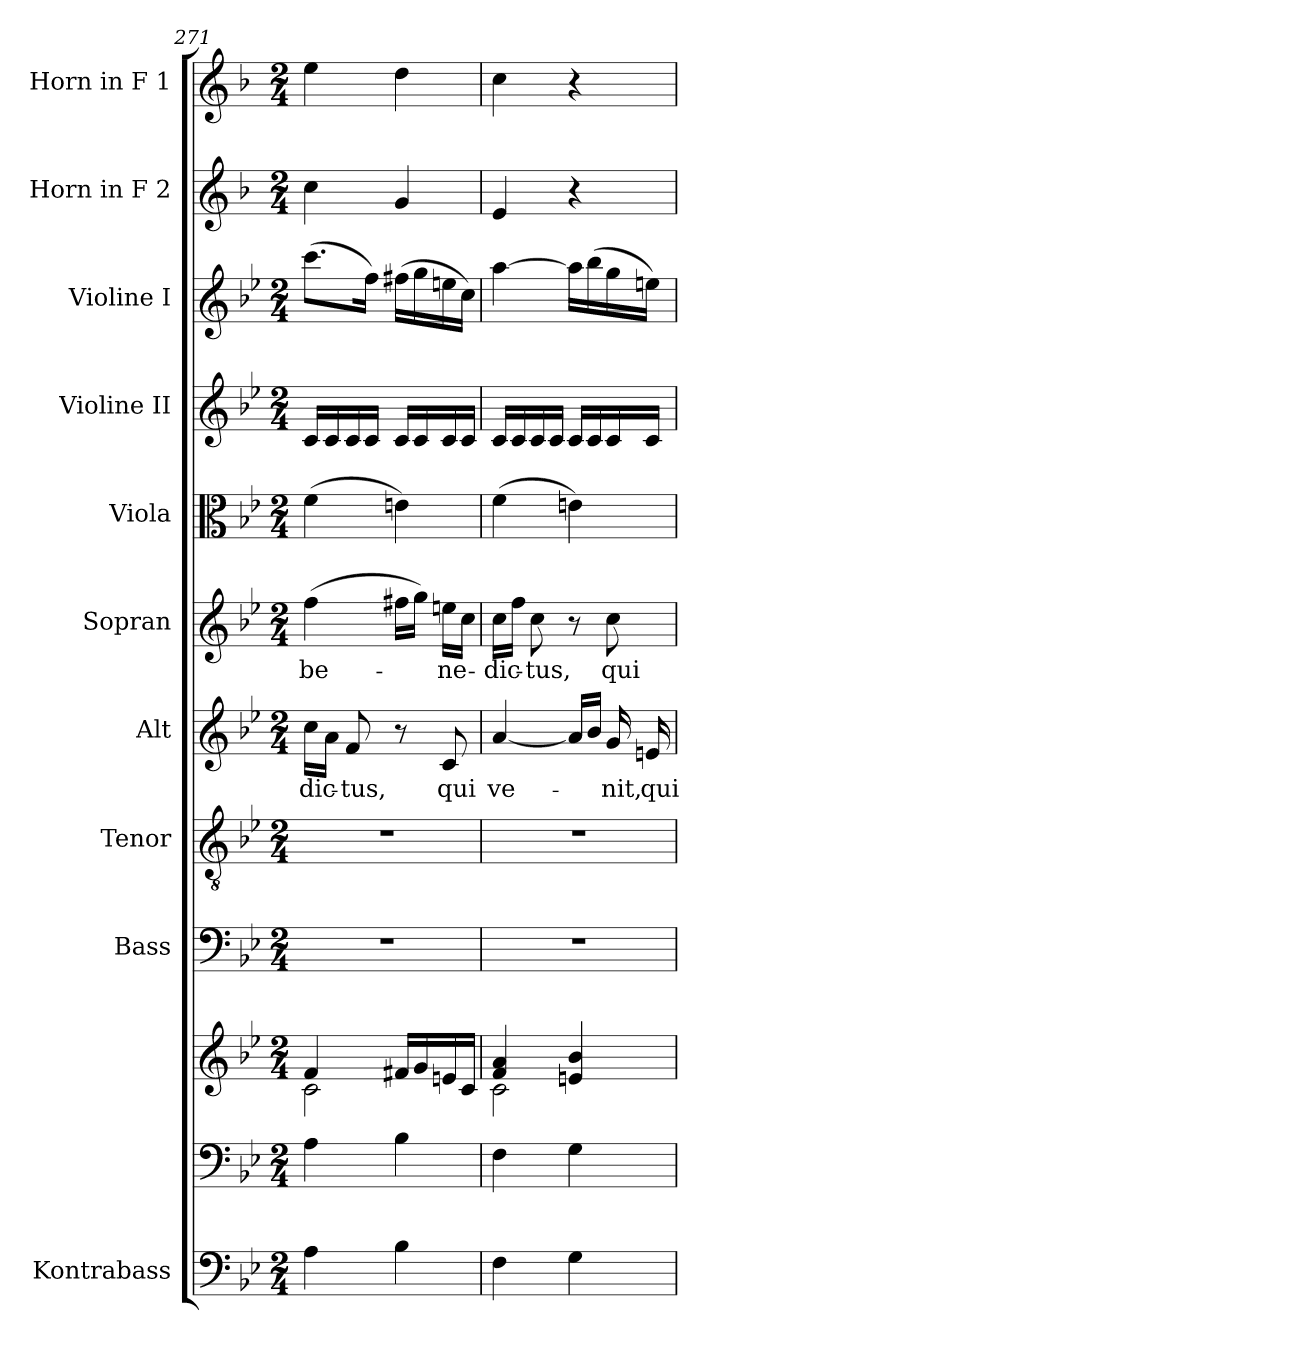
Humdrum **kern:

**kern	**kern	**kern	**kern	**kern	**kern	**text	**kern	**text	**kern	**kern	**kern	**kern	**kern
*part11	*part10	*part10	*part9	*part8	*part7	*part7	*part6	*part6	*part5	*part4	*part3	*part2	*part1
*staff12	*staff11	*staff10	*staff9	*staff8	*staff7	*staff7	*staff6	*staff6	*staff5	*staff4	*staff3	*staff2	*staff1
*I"Kontrabass	*	*	*I"Bass	*I"Tenor	*I"Alt	*	*I"Sopran	*	*I"Viola	*I"Violine II	*I"Violine I	*I"Horn in F 2	*I"Horn in F 1
*I'Kb.	*	*	*I'B	*I'T	*I'A	*	*I'S	*	*I'Vla.	*I'Vl. II	*I'Vl. I	*I'Hrn. 2	*I'Hrn. 1
!!LO:PB:g=z
*clefF4	*clefF4	*clefG2	*clefF4	*clefGv2	*clefG2	*	*clefG2	*	*clefC3	*clefG2	*clefG2	*clefG2	*clefG2
*ITrd7c12	*	*	*	*	*	*	*	*	*	*	*	*ITrd4c7	*ITrd4c7
*k[b-e-]	*k[b-e-]	*k[b-e-]	*k[b-e-]	*k[b-e-]	*k[b-e-]	*	*k[b-e-]	*	*k[b-e-]	*k[b-e-]	*k[b-e-]	*k[b-e-]	*k[b-e-]
*B-:	*B-:	*B-:	*B-:	*B-:	*B-:	*	*B-:	*	*B-:	*B-:	*B-:	*B-:	*B-:
*M2/4	*M2/4	*M2/4	*M2/4	*M2/4	*M2/4	*	*M2/4	*	*M2/4	*M2/4	*M2/4	*M2/4	*M2/4
=271	=271	=271	=271	=271	=271	=271	=271	=271	=271	=271	=271	=271	=271
*	*	*^	*	*	*	*	*	*	*	*	*	*	*
!	!	!	!	!	!	!	!LO:LY:b	!	!LO:LY:b	!	!	!	!	!
4AA\	4A\	4f/	2c\	2r	2r	16cc\LL	-dic-	(>4ff\	be-	(>4f\	16c/LL	(>8.ccc\L	4f\	4a\
.	.	.	.	.	.	16a\JJ	.	.	.	.	16c/	.	.	.
!	!	!	!	!	!	!	!LO:LY:b	!	!	!	!	!	!	!
.	.	.	.	.	.	8f/	-tus,	.	.	.	16c/	.	.	.
.	.	.	.	.	.	.	.	.	.	.	16c/JJ	16ff\Jk)	.	.
4BB-\	4B-\	16f#X/LL	.	.	.	8r	.	16ff#X\LL	.	4en\)	16c/LL	(>16ff#X\LL	4c/	4g\
.	.	16g/	.	.	.	.	.	16gg\JJ)	.	.	16c/	16gg\	.	.
!	!	!	!	!	!	!	!LO:LY:b	!	!LO:LY:b	!	!	!	!	!
.	.	16en/	.	.	.	8c/	qui	16een\LL	-ne-	.	16c/	16een\	.	.
.	.	16c/JJ	.	.	.	.	.	16cc\JJ	.	.	16c/JJ	16cc\JJ)	.	.
=272	=272	=272	=272	=272	=272	=272	=272	=272	=272	=272	=272	=272	=272	=272
!	!	!	!	!	!	!	!LO:LY:b	!	!LO:LY:b	!	!	!	!	!
4FF\	4F\	4f/ 4a/	2c\	2r	2r	[4a/	ve-	16cc\LL	-dic-	(>4f\	16c/LL	[4aa\	4A/	4f\
.	.	.	.	.	.	.	.	16ff\JJ	.	.	16c/	.	.	.
!	!	!	!	!	!	!	!	!	!LO:LY:b	!	!	!	!	!
.	.	.	.	.	.	.	.	8cc\	-tus,	.	16c/	.	.	.
.	.	.	.	.	.	.	.	.	.	.	16c/JJ	.	.	.
4GG\	4G\	4en/ 4b-/	.	.	.	16a/LL]	.	8r	.	4en\)	16c/LL	16aa\LL]	4r	4r
.	.	.	.	.	.	16b-/JJ	.	.	.	.	16c/	(>16bb-\	.	.
!	!	!	!	!	!	!	!LO:LY:b	!	!LO:LY:b	!	!	!	!	!
.	.	.	.	.	.	16g/	-nit,	8cc\	qui	.	16c/	16gg\	.	.
!	!	!	!	!	!	!	!LO:LY:b	!	!	!	!	!	!	!
.	.	.	.	.	.	16en/	qui	.	.	.	16c/JJ	16een\JJ)	.	.
*	*	*v	*v	*	*	*	*	*	*	*	*	*	*	*
=	=	=	=	=	=	=	=	=	=	=	=	=	=
*-	*-	*-	*-	*-	*-	*-	*-	*-	*-	*-	*-	*-	*-
